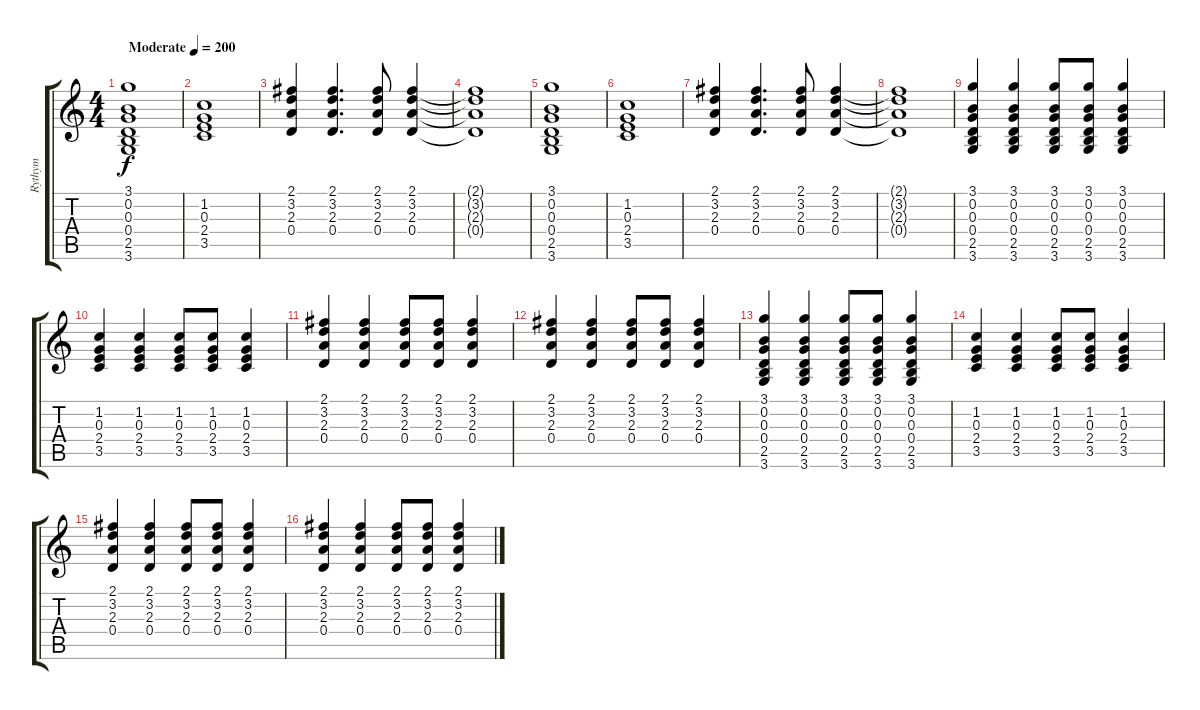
\track ("Rythym" "Rythym") {instrument distortionguitar}
\staff {score tabs}
\tuning (E4 B3 G3 D3 A2 E2) {hide}
\ts (4 4)
\tempo (200 "Moderate")
\clef g2
\ks c
(3.1 0.2 0.3 0.4 2.5 3.6).1{dy f instrument distortionguitar} |
(1.2 0.3 2.4 3.5).1 |
(2.1 3.2 2.3 0.4).4 (2.1 3.2 2.3 0.4).4{d} (2.1 3.2 2.3 0.4).8 (2.1 3.2 2.3 0.4).4 |
(2.1{t} 3.2{t} 2.3{t} 0.4{t}).1 |
(3.1 0.2 0.3 0.4 2.5 3.6).1 |
(1.2 0.3 2.4 3.5).1 |
(2.1 3.2 2.3 0.4).4 (2.1 3.2 2.3 0.4).4{d} (2.1 3.2 2.3 0.4).8 (2.1 3.2 2.3 0.4).4 |
(2.1{t} 3.2{t} 2.3{t} 0.4{t}).1 |
(3.1 0.2 0.3 0.4 2.5 3.6).4 (3.1 0.2 0.3 0.4 2.5 3.6).4 (3.1 0.2 0.3 0.4 2.5 3.6).8 (3.1 0.2 0.3 0.4 2.5 3.6).8 (3.1 0.2 0.3 0.4 2.5 3.6).4 |
(1.2 0.3 2.4 3.5).4 (1.2 0.3 2.4 3.5).4 (1.2 0.3 2.4 3.5).8 (1.2 0.3 2.4 3.5).8 (1.2 0.3 2.4 3.5).4 |
(2.1 3.2 2.3 0.4).4 (2.1 3.2 2.3 0.4).4 (2.1 3.2 2.3 0.4).8 (2.1 3.2 2.3 0.4).8 (2.1 3.2 2.3 0.4).4 |
(2.1 3.2 2.3 0.4).4 (2.1 3.2 2.3 0.4).4 (2.1 3.2 2.3 0.4).8 (2.1 3.2 2.3 0.4).8 (2.1 3.2 2.3 0.4).4 |
(3.1 0.2 0.3 0.4 2.5 3.6).4 (3.1 0.2 0.3 0.4 2.5 3.6).4 (3.1 0.2 0.3 0.4 2.5 3.6).8 (3.1 0.2 0.3 0.4 2.5 3.6).8 (3.1 0.2 0.3 0.4 2.5 3.6).4 |
(1.2 0.3 2.4 3.5).4 (1.2 0.3 2.4 3.5).4 (1.2 0.3 2.4 3.5).8 (1.2 0.3 2.4 3.5).8 (1.2 0.3 2.4 3.5).4 |
(2.1 3.2 2.3 0.4).4 (2.1 3.2 2.3 0.4).4 (2.1 3.2 2.3 0.4).8 (2.1 3.2 2.3 0.4).8 (2.1 3.2 2.3 0.4).4 |
(2.1 3.2 2.3 0.4).4 (2.1 3.2 2.3 0.4).4 (2.1 3.2 2.3 0.4).8 (2.1 3.2 2.3 0.4).8 (2.1 3.2 2.3 0.4).4
